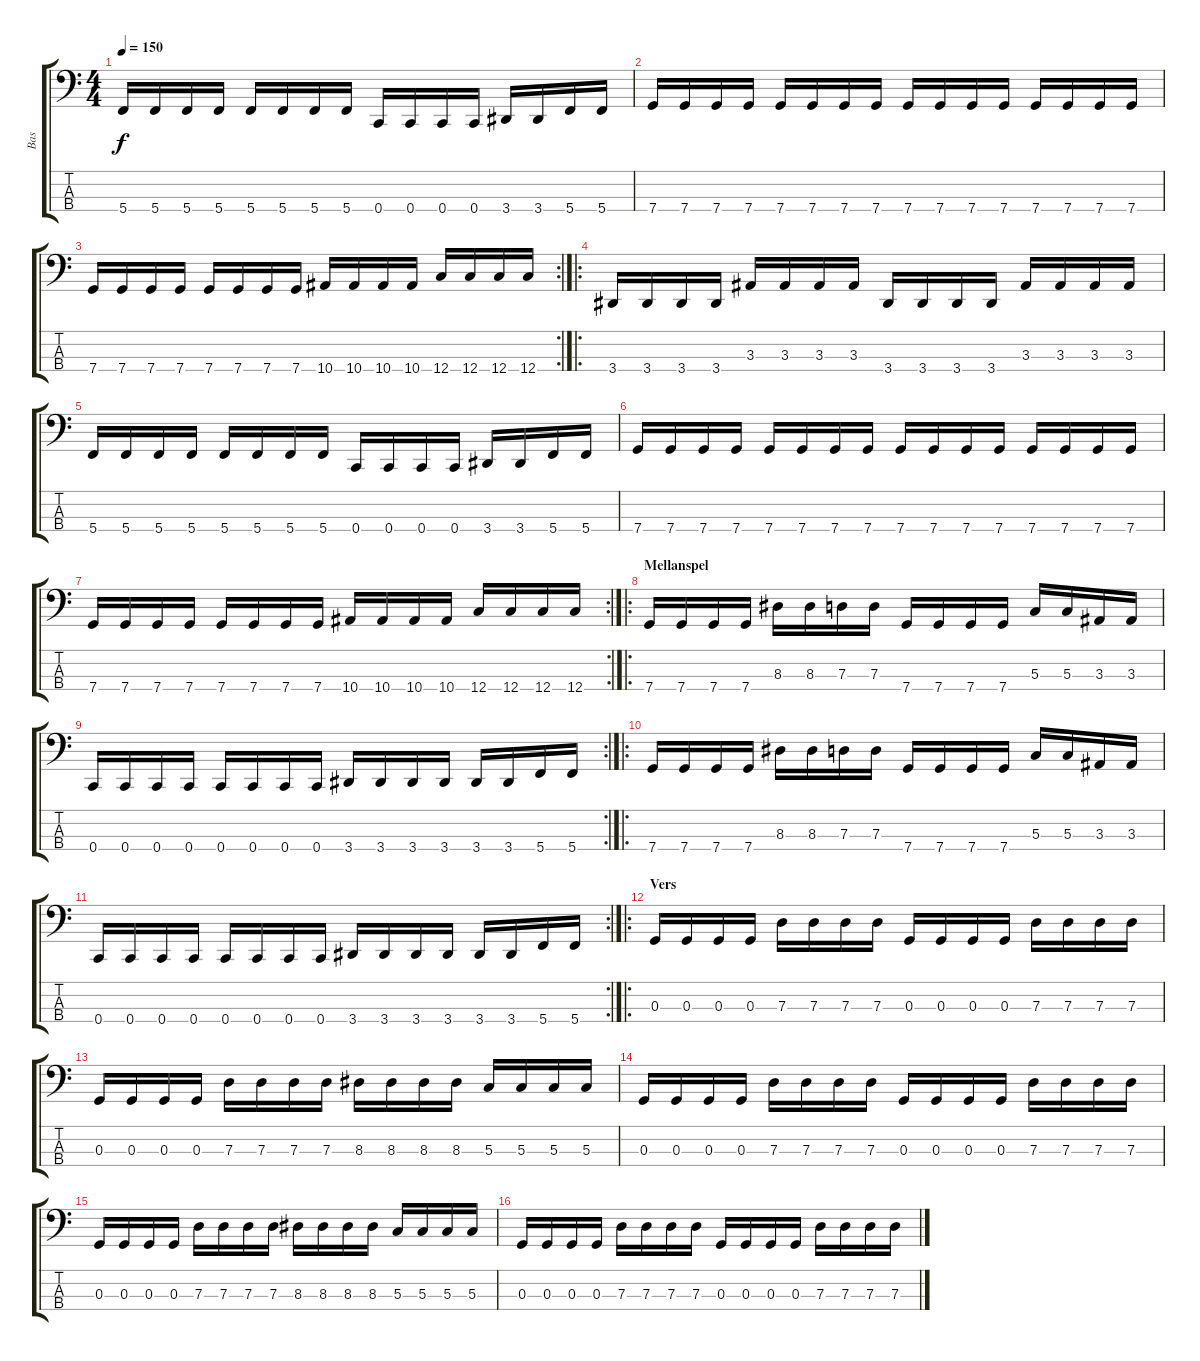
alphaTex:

\track ("Bas" "Bas") {instrument electricbasspick}
\staff {score tabs}
\tuning (F2 C2 G1 C1) {hide}
\ts (4 4)
\tempo 150
\clef f4
\ks c
5.4.16{dy f} 5.4.16 5.4.16 5.4.16 5.4.16 5.4.16 5.4.16 5.4.16 0.4.16 0.4.16 0.4.16 0.4.16 3.4.16 3.4.16 5.4.16 5.4.16 |
7.4.16 7.4.16 7.4.16 7.4.16 7.4.16 7.4.16 7.4.16 7.4.16 7.4.16 7.4.16 7.4.16 7.4.16 7.4.16 7.4.16 7.4.16 7.4.16 |
\rc 2
7.4.16 7.4.16 7.4.16 7.4.16 7.4.16 7.4.16 7.4.16 7.4.16 10.4.16 10.4.16 10.4.16 10.4.16 12.4.16 12.4.16 12.4.16 12.4.16 |
\ro
3.4.16 3.4.16 3.4.16 3.4.16 3.3.16 3.3.16 3.3.16 3.3.16 3.4.16 3.4.16 3.4.16 3.4.16 3.3.16 3.3.16 3.3.16 3.3.16 |
5.4.16 5.4.16 5.4.16 5.4.16 5.4.16 5.4.16 5.4.16 5.4.16 0.4.16 0.4.16 0.4.16 0.4.16 3.4.16 3.4.16 5.4.16 5.4.16 |
7.4.16 7.4.16 7.4.16 7.4.16 7.4.16 7.4.16 7.4.16 7.4.16 7.4.16 7.4.16 7.4.16 7.4.16 7.4.16 7.4.16 7.4.16 7.4.16 |
\rc 2
7.4.16 7.4.16 7.4.16 7.4.16 7.4.16 7.4.16 7.4.16 7.4.16 10.4.16 10.4.16 10.4.16 10.4.16 12.4.16 12.4.16 12.4.16 12.4.16 |
\ro
\section ("" "Mellanspel")
7.4.16 7.4.16 7.4.16 7.4.16 8.3.16 8.3.16 7.3.16 7.3.16 7.4.16 7.4.16 7.4.16 7.4.16 5.3.16 5.3.16 3.3.16 3.3.16 |
\rc 2
0.4.16 0.4.16 0.4.16 0.4.16 0.4.16 0.4.16 0.4.16 0.4.16 3.4.16 3.4.16 3.4.16 3.4.16 3.4.16 3.4.16 5.4.16 5.4.16 |
\ro
7.4.16 7.4.16 7.4.16 7.4.16 8.3.16 8.3.16 7.3.16 7.3.16 7.4.16 7.4.16 7.4.16 7.4.16 5.3.16 5.3.16 3.3.16 3.3.16 |
\rc 2
0.4.16 0.4.16 0.4.16 0.4.16 0.4.16 0.4.16 0.4.16 0.4.16 3.4.16 3.4.16 3.4.16 3.4.16 3.4.16 3.4.16 5.4.16 5.4.16 |
\ro
\section ("" "Vers")
0.3.16 0.3.16 0.3.16 0.3.16 7.3.16 7.3.16 7.3.16 7.3.16 0.3.16 0.3.16 0.3.16 0.3.16 7.3.16 7.3.16 7.3.16 7.3.16 |
0.3.16 0.3.16 0.3.16 0.3.16 7.3.16 7.3.16 7.3.16 7.3.16 8.3.16 8.3.16 8.3.16 8.3.16 5.3.16 5.3.16 5.3.16 5.3.16 |
0.3.16 0.3.16 0.3.16 0.3.16 7.3.16 7.3.16 7.3.16 7.3.16 0.3.16 0.3.16 0.3.16 0.3.16 7.3.16 7.3.16 7.3.16 7.3.16 |
0.3.16 0.3.16 0.3.16 0.3.16 7.3.16 7.3.16 7.3.16 7.3.16 8.3.16 8.3.16 8.3.16 8.3.16 5.3.16 5.3.16 5.3.16 5.3.16 |
0.3.16 0.3.16 0.3.16 0.3.16 7.3.16 7.3.16 7.3.16 7.3.16 0.3.16 0.3.16 0.3.16 0.3.16 7.3.16 7.3.16 7.3.16 7.3.16
